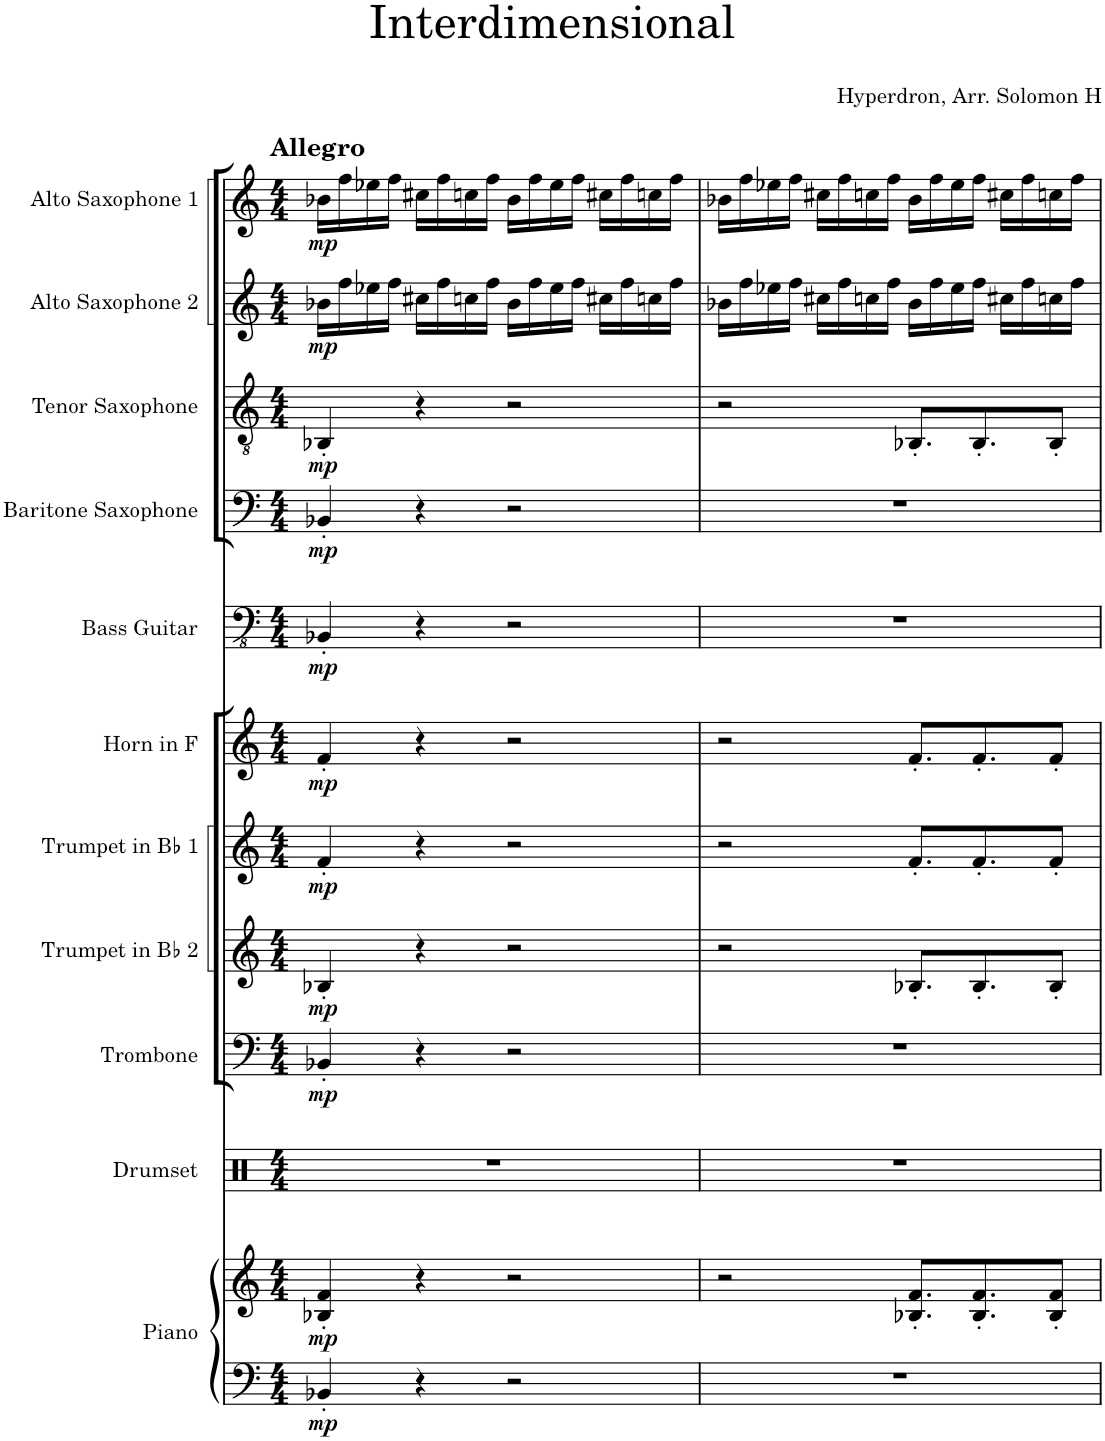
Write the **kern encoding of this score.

**kern	**kern	**dynam	**kern	**kern	**dynam	**kern	**dynam	**kern	**dynam	**kern	**dynam	**kern	**dynam	**kern	**dynam	**kern	**dynam	**kern	**dynam	**kern	**dynam
*part11	*part11	*part11	*part10	*part9	*part9	*part8	*part8	*part7	*part7	*part6	*part6	*part5	*part5	*part4	*part4	*part3	*part3	*part2	*part2	*part1	*part1
*staff12	*staff11	*staff11/12	*staff10	*staff9	*staff9	*staff8	*staff8	*staff7	*staff7	*staff6	*staff6	*staff5	*staff5	*staff4	*staff4	*staff3	*staff3	*staff2	*staff2	*staff1	*staff1
*I"Piano	*	*	*I"Drumset	*I"Trombone	*	*I"Trumpet in Bb 2	*	*I"Trumpet in Bb 1	*	*I"Horn in F	*	*I"Bass Guitar	*	*I"Baritone Saxophone	*	*I"Tenor Saxophone	*	*I"Alto Saxophone 2	*	*I"Alto Saxophone 1	*
*I'Pno.	*	*	*I'D. Set	*I'Tbn.	*	*I'Tpt. in Bb 2	*	*I'Tpt. in Bb 1	*	*I'Hn. in F	*	*I'B. Guit.	*	*I'Bar. Sax.	*	*I'T. Sax.	*	*I'A. Sax. 2	*	*I'A. Sax. 1	*
*clefF4	*clefG2	*	*clefX	*clefF4	*	*clefG2	*	*clefG2	*	*clefG2	*	*clefFv4	*	*clefF4	*	*clefGv2	*	*clefG2	*	*clefG2	*
*	*	*	*	*	*	*Trd1c2	*	*Trd1c2	*	*Trd4c7	*	*	*	*Trd12c21	*	*Trd8c14	*	*Trd5c9	*	*Trd5c9	*
*k[]	*k[]	*	*k[]	*k[]	*	*k[]	*	*k[]	*	*k[]	*	*k[]	*	*k[]	*	*k[]	*	*k[]	*	*k[]	*
*M4/4	*M4/4	*	*M4/4	*M4/4	*	*M4/4	*	*M4/4	*	*M4/4	*	*M4/4	*	*M4/4	*	*M4/4	*	*M4/4	*	*M4/4	*
=1	=1	=1	=1	=1	=1	=1	=1	=1	=1	=1	=1	=1	=1	=1	=1	=1	=1	=1	=1	=1	=1
!	!	!	!	!	!	!	!	!	!	!	!	!	!	!	!	!	!	!	!	!LO:TX:a:B:t=Allegro	!
!	!	!LO:DY:b=2	!	!	!	!	!	!	!	!	!	!	!	!	!	!	!	!	!	!	!
!	!	!LO:DY:n=1:b	!	!	!LO:DY:b	!	!LO:DY:b	!	!LO:DY:b	!	!LO:DY:b	!	!LO:DY:b	!	!LO:DY:b	!	!LO:DY:b	!	!LO:DY:b	!	!LO:DY:b
4BB-X'/	4B-X/' 4f/'	mp mp	1r	4BB-X'/	mp	4B-X'/	mp	4f'/	mp	4f'/	mp	4BBB-X'/	mp	4BB-X'/	mp	4BB-X'/	mp	16b-X\LL	mp	16b-X\LL	mp
.	.	.	.	.	.	.	.	.	.	.	.	.	.	.	.	.	.	16ff\	.	16ff\	.
.	.	.	.	.	.	.	.	.	.	.	.	.	.	.	.	.	.	16ee-X\	.	16ee-X\	.
.	.	.	.	.	.	.	.	.	.	.	.	.	.	.	.	.	.	16ff\JJ	.	16ff\JJ	.
4r	4r	.	.	4r	.	4r	.	4r	.	4r	.	4r	.	4r	.	4r	.	16cc#X\LL	.	16cc#X\LL	.
.	.	.	.	.	.	.	.	.	.	.	.	.	.	.	.	.	.	16ff\	.	16ff\	.
.	.	.	.	.	.	.	.	.	.	.	.	.	.	.	.	.	.	16ccn\	.	16ccn\	.
.	.	.	.	.	.	.	.	.	.	.	.	.	.	.	.	.	.	16ff\JJ	.	16ff\JJ	.
2r	2r	.	.	2r	.	2r	.	2r	.	2r	.	2r	.	2r	.	2r	.	16b-\LL	.	16b-\LL	.
.	.	.	.	.	.	.	.	.	.	.	.	.	.	.	.	.	.	16ff\	.	16ff\	.
.	.	.	.	.	.	.	.	.	.	.	.	.	.	.	.	.	.	16ee-\	.	16ee-\	.
.	.	.	.	.	.	.	.	.	.	.	.	.	.	.	.	.	.	16ff\JJ	.	16ff\JJ	.
.	.	.	.	.	.	.	.	.	.	.	.	.	.	.	.	.	.	16cc#X\LL	.	16cc#X\LL	.
.	.	.	.	.	.	.	.	.	.	.	.	.	.	.	.	.	.	16ff\	.	16ff\	.
.	.	.	.	.	.	.	.	.	.	.	.	.	.	.	.	.	.	16ccn\	.	16ccn\	.
.	.	.	.	.	.	.	.	.	.	.	.	.	.	.	.	.	.	16ff\JJ	.	16ff\JJ	.
=2	=2	=2	=2	=2	=2	=2	=2	=2	=2	=2	=2	=2	=2	=2	=2	=2	=2	=2	=2	=2	=2
1r	2r	.	1r	1r	.	2r	.	2r	.	2r	.	1r	.	1r	.	2r	.	16b-X\LL	.	16b-X\LL	.
.	.	.	.	.	.	.	.	.	.	.	.	.	.	.	.	.	.	16ff\	.	16ff\	.
.	.	.	.	.	.	.	.	.	.	.	.	.	.	.	.	.	.	16ee-X\	.	16ee-X\	.
.	.	.	.	.	.	.	.	.	.	.	.	.	.	.	.	.	.	16ff\JJ	.	16ff\JJ	.
.	.	.	.	.	.	.	.	.	.	.	.	.	.	.	.	.	.	16cc#X\LL	.	16cc#X\LL	.
.	.	.	.	.	.	.	.	.	.	.	.	.	.	.	.	.	.	16ff\	.	16ff\	.
.	.	.	.	.	.	.	.	.	.	.	.	.	.	.	.	.	.	16ccn\	.	16ccn\	.
.	.	.	.	.	.	.	.	.	.	.	.	.	.	.	.	.	.	16ff\JJ	.	16ff\JJ	.
.	8.B-X/' 8.f/'L	.	.	.	.	8.B-X'/L	.	8.f'/L	.	8.f'/L	.	.	.	.	.	8.BB-X'/L	.	16b-\LL	.	16b-\LL	.
.	.	.	.	.	.	.	.	.	.	.	.	.	.	.	.	.	.	16ff\	.	16ff\	.
.	.	.	.	.	.	.	.	.	.	.	.	.	.	.	.	.	.	16ee-\	.	16ee-\	.
.	8.B-/' 8.f/'	.	.	.	.	8.B-'/	.	8.f'/	.	8.f'/	.	.	.	.	.	8.BB-'/	.	16ff\JJ	.	16ff\JJ	.
.	.	.	.	.	.	.	.	.	.	.	.	.	.	.	.	.	.	16cc#X\LL	.	16cc#X\LL	.
.	.	.	.	.	.	.	.	.	.	.	.	.	.	.	.	.	.	16ff\	.	16ff\	.
.	8B-/' 8f/'J	.	.	.	.	8B-'/J	.	8f'/J	.	8f'/J	.	.	.	.	.	8BB-'/J	.	16ccn\	.	16ccn\	.
.	.	.	.	.	.	.	.	.	.	.	.	.	.	.	.	.	.	16ff\JJ	.	16ff\JJ	.
=	=	=	=	=	=	=	=	=	=	=	=	=	=	=	=	=	=	=	=	=	=
*-	*-	*-	*-	*-	*-	*-	*-	*-	*-	*-	*-	*-	*-	*-	*-	*-	*-	*-	*-	*-	*-
